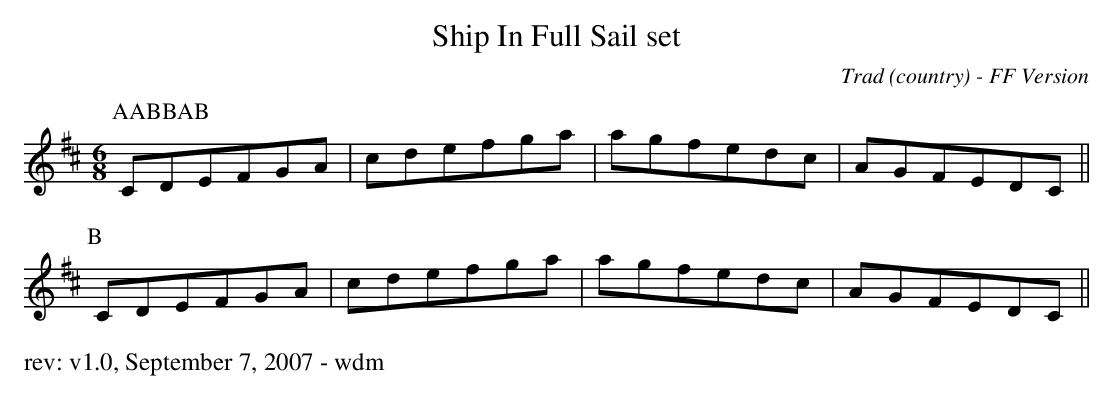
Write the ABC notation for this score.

X:1
T: Ship In Full Sail set
O: Trad (country) - FF Version
M: 6/8
K: Dmaj
P: AABBAB
P:A
CDEFGA|cdefga|agfedc|AGFEDC||
P:B
CDEFGA|cdefga|agfedc|AGFEDC||
